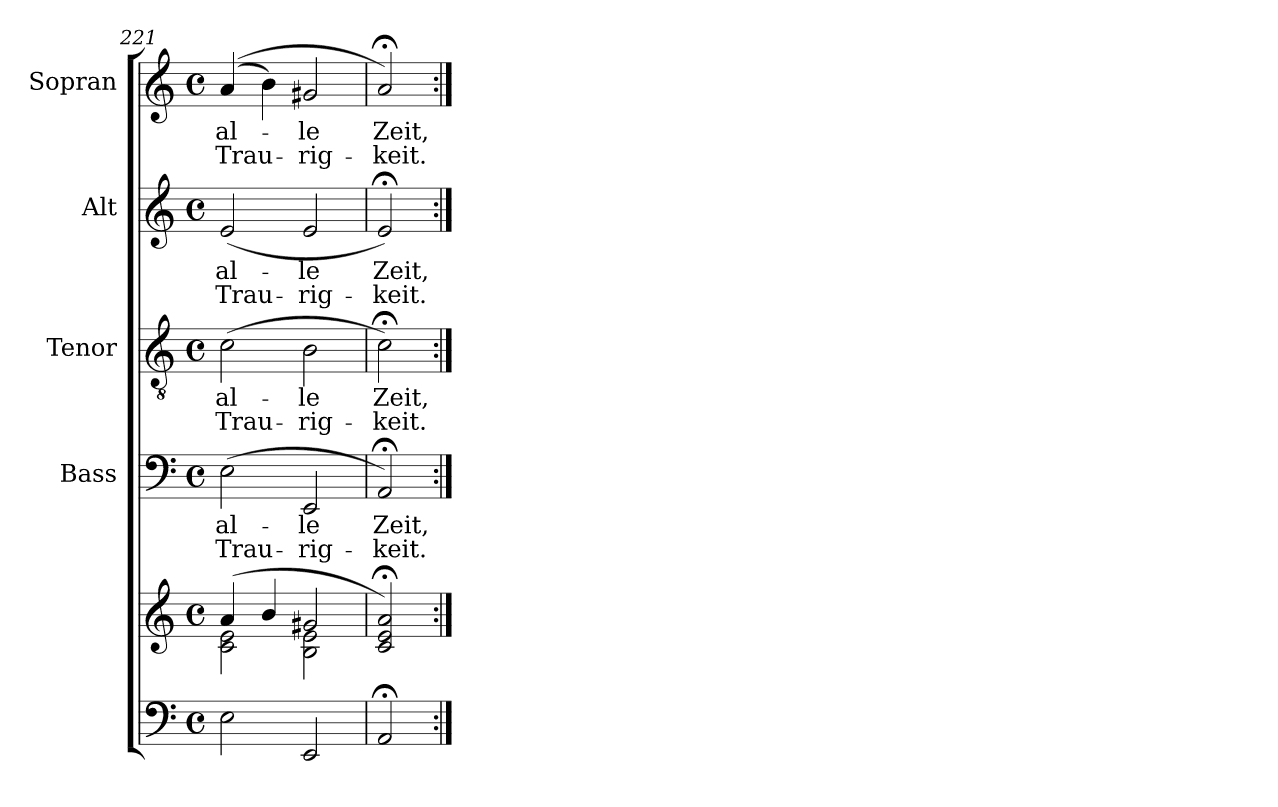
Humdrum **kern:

**kern	**kern	**kern	**text	**text	**kern	**text	**text	**kern	**text	**text	**kern	**text	**text
*part5	*part5	*part4	*part4	*part4	*part3	*part3	*part3	*part2	*part2	*part2	*part1	*part1	*part1
*staff6	*staff5	*staff4	*staff4	*staff4	*staff3	*staff3	*staff3	*staff2	*staff2	*staff2	*staff1	*staff1	*staff1
*	*	*I"Bass	*	*	*I"Tenor	*	*	*I"Alt	*	*	*I"Sopran	*	*
*	*	*I'B.	*	*	*I'T.	*	*	*I'A.	*	*	*I'S.	*	*
*clefF4	*clefG2	*clefF4	*	*	*clefGv2	*	*	*clefG2	*	*	*clefG2	*	*
*k[]	*k[]	*k[]	*	*	*k[]	*	*	*k[]	*	*	*k[]	*	*
*C:	*C:	*C:	*	*	*C:	*	*	*C:	*	*	*C:	*	*
*M4/4	*M4/4	*M4/4	*	*	*M4/4	*	*	*M4/4	*	*	*M4/4	*	*
*met(c)	*met(c)	*met(c)	*	*	*met(c)	*	*	*met(c)	*	*	*met(c)	*	*
=221	=221	=221	=221	=221	=221	=221	=221	=221	=221	=221	=221	=221	=221
*	*^	*	*	*	*	*	*	*	*	*	*	*	*
!	!	!	!	!LO:LY:b	!LO:LY:b	!	!LO:LY:b	!LO:LY:b	!	!LO:LY:b	!LO:LY:b	!	!LO:LY:b	!LO:LY:b
2E\	(4a/	2c\ 2e\	(>2E\	al-	Trau-	(>2c\	al-	Trau-	(<2e/	al-	Trau-	((4a/	al-	Trau-
.	4b/	.	.	.	.	.	.	.	.	.	.	4b\)	.	.
!	!	!	!	!LO:LY:b	!LO:LY:b	!	!LO:LY:b	!LO:LY:b	!	!LO:LY:b	!LO:LY:b	!	!LO:LY:b	!LO:LY:b
2EE/	2g#X/	2B\ 2e\	2EE/	-le	-rig-	2B\	-le	-rig-	2e/	-le	-rig-	2g#X/	-le	-rig-
=222	=222	=222	=222	=222	=222	=222	=222	=222	=222	=222	=222	=222	=222	=222
!	!	!	!	!LO:LY:b	!LO:LY:b	!	!LO:LY:b	!LO:LY:b	!	!LO:LY:b	!LO:LY:b	!	!LO:LY:b	!LO:LY:b
*	*v	*v	*	*	*	*	*	*	*	*	*	*	*	*
2AA;</	2c/;< 2e/;< 2a/;<)	2AA;</)	Zeit,	-keit.	2c;<\)	Zeit,	-keit.	2e;</)	Zeit,	-keit.	2a;</)	Zeit,	-keit.
=:|!	=:|!	=:|!	=:|!	=:|!	=:|!	=:|!	=:|!	=:|!	=:|!	=:|!	=:|!	=:|!	=:|!
*-	*-	*-	*-	*-	*-	*-	*-	*-	*-	*-	*-	*-	*-
